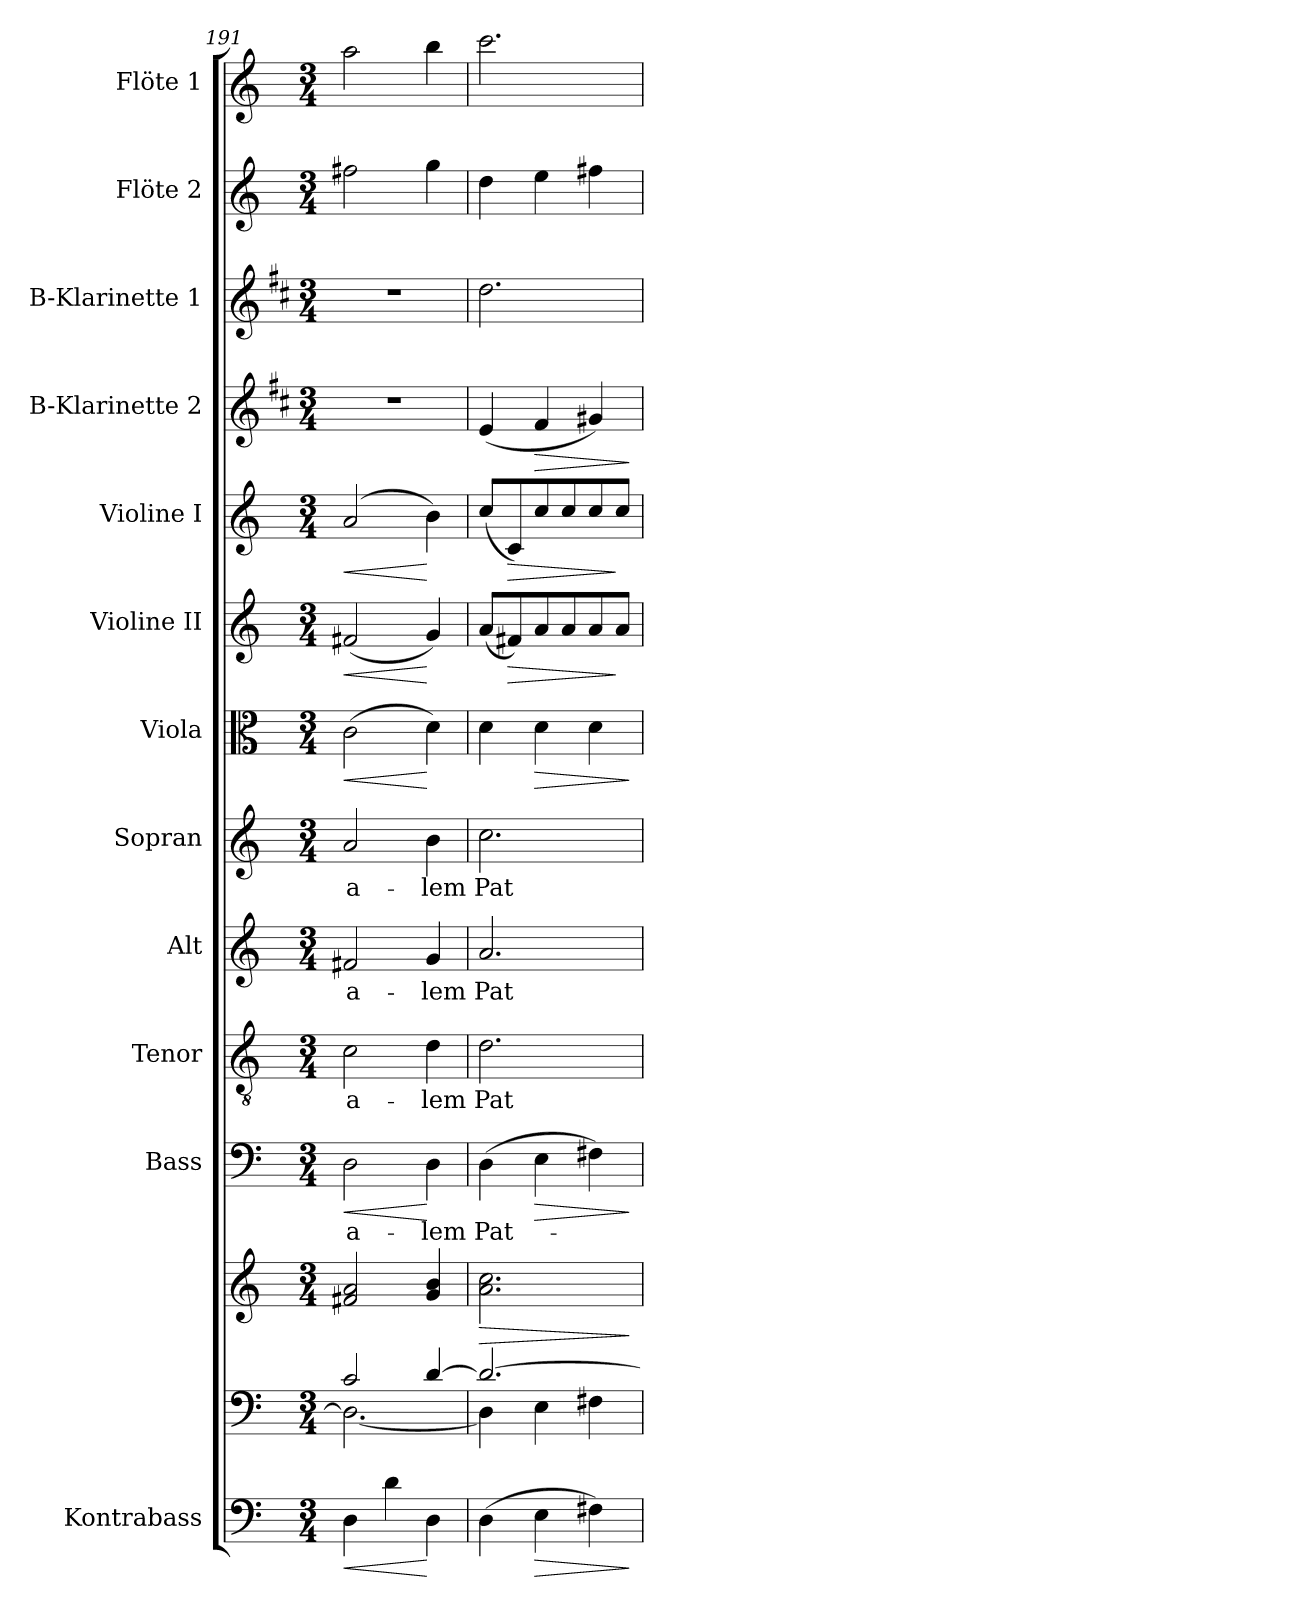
**kern	**dynam	**kern	**kern	**dynam	**kern	**text	**dynam	**kern	**text	**kern	**text	**kern	**text	**kern	**dynam	**kern	**dynam	**kern	**dynam	**kern	**dynam	**kern	**kern	**kern
*part13	*part13	*part12	*part12	*part12	*part11	*part11	*part11	*part10	*part10	*part9	*part9	*part8	*part8	*part7	*part7	*part6	*part6	*part5	*part5	*part4	*part4	*part3	*part2	*part1
*staff14	*staff14	*staff13	*staff12	*staff12/13	*staff11	*staff11	*staff11	*staff10	*staff10	*staff9	*staff9	*staff8	*staff8	*staff7	*staff7	*staff6	*staff6	*staff5	*staff5	*staff4	*staff4	*staff3	*staff2	*staff1
*I"Kontrabass	*	*	*	*	*I"Bass	*	*	*I"Tenor	*	*I"Alt	*	*I"Sopran	*	*I"Viola	*	*I"Violine II	*	*I"Violine I	*	*I"B-Klarinette 2	*	*I"B-Klarinette 1	*I"Flöte 2	*I"Flöte 1
*I'Kb.	*	*	*	*	*I'B.	*	*	*I'T.	*	*I'A.	*	*I'S.	*	*I'Vla.	*	*I'Vl. II	*	*I'Vl. I	*	*I'B Kl. 2	*	*I'B Kl. 1	*I'Fl. 2	*I'Fl. 1
*clefF4	*	*clefF4	*clefG2	*	*clefF4	*	*	*clefGv2	*	*clefG2	*	*clefG2	*	*clefC3	*	*clefG2	*	*clefG2	*	*clefG2	*	*clefG2	*clefG2	*clefG2
*ITrd7c12	*	*	*	*	*	*	*	*	*	*	*	*	*	*	*	*	*	*	*	*ITrd1c2	*	*ITrd1c2	*	*
*k[]	*	*k[]	*k[]	*	*k[]	*	*	*k[]	*	*k[]	*	*k[]	*	*k[]	*	*k[]	*	*k[]	*	*k[]	*	*k[]	*k[]	*k[]
*C:	*	*C:	*C:	*	*C:	*	*	*C:	*	*C:	*	*C:	*	*C:	*	*C:	*	*C:	*	*C:	*	*C:	*C:	*C:
*M3/4	*	*M3/4	*M3/4	*	*M3/4	*	*	*M3/4	*	*M3/4	*	*M3/4	*	*M3/4	*	*M3/4	*	*M3/4	*	*M3/4	*	*M3/4	*M3/4	*M3/4
=191	=191	=191	=191	=191	=191	=191	=191	=191	=191	=191	=191	=191	=191	=191	=191	=191	=191	=191	=191	=191	=191	=191	=191	=191
!	!LO:HP:b	!	!	!	!	!LO:LY:b	!LO:HP:b	!	!LO:LY:b	!	!LO:LY:b	!	!LO:LY:b	!	!LO:HP:b	!	!LO:HP:b	!	!LO:HP:b	!	!	!	!	!
*	*	*^	*	*	*	*	*	*	*	*	*	*	*	*	*	*	*	*	*	*	*	*	*	*
4DD\	<	2c/	2.D\_	2f#X/ 2a/	.	2D\	-a-	<	2c\	-a-	2f#X/	-a-	2a/	-a-	(>2c\	<	(<2f#X/	<	(2a/	<	2.r	.	2.r	2ff#X\	2aa\
4D\	.	.	.	.	.	.	.	.	.	.	.	.	.	.	.	.	.	.	.	.	.	.	.	.	.
!	!	!	!	!	!	!	!LO:LY:b	!	!	!LO:LY:b	!	!LO:LY:b	!	!LO:LY:b	!	!	!	!	!	!	!	!	!	!	!
4DD\	[	[>4d/	.	4g/ 4b/	.	4D\	-lem	[	4d\	-lem	4g/	-lem	4b\	-lem	4d\)	[	4g/)	[	4b\)	[	.	.	.	4gg\	4bb\
=192	=192	=192	=192	=192	=192	=192	=192	=192	=192	=192	=192	=192	=192	=192	=192	=192	=192	=192	=192	=192	=192	=192	=192	=192	=192
!	!	!	!	!	!LO:HP:b	!	!LO:LY:b	!	!	!LO:LY:b	!	!LO:LY:b	!	!LO:LY:b	!	!	!	!	!	!	!	!	!	!	!
(>4DD\	.	2.d/_	4D\]	2.a\ 2.cc\	>	(>4D\	Pat-	.	2.d\	Pat-	2.a/	Pat-	2.cc\	Pat-	4d\	.	(<8a/L	.	(<8cc/L	.	(<4d/	.	2.cc\	4dd\	2.ccc\
!	!	!	!	!	!	!	!	!	!	!	!	!	!	!	!	!	!	!LO:HP:b	!	!LO:HP:b	!	!	!	!	!
.	.	.	.	.	.	.	.	.	.	.	.	.	.	.	.	.	8f#X/)	>	8c/)	>	.	.	.	.	.
!	!LO:HP:b	!	!	!	!	!	!	!LO:HP:b	!	!	!	!	!	!	!	!LO:HP:b	!	!	!	!	!	!LO:HP:b	!	!	!
4EE\	>	.	4E\	.	.	4E\	.	>	.	.	.	.	.	.	4d\	>	8a/	.	8cc/	.	4e/	>	.	4ee\	.
.	.	.	.	.	.	.	.	.	.	.	.	.	.	.	.	.	8a/	.	8cc/	.	.	.	.	.	.
4FF#X\)	.	.	4F#X\	.	.	4F#X\)	.	.	.	.	.	.	.	.	4d\	.	8a/	.	8cc/	.	4f#X/)	.	.	4ff#X\	.
.	.	.	.	.	.	.	.	.	.	.	.	.	.	.	.	.	8a/J	]	8cc/J	]	.	.	.	.	.
*	*	*v	*v	*	*	*	*	*	*	*	*	*	*	*	*	*	*	*	*	*	*	*	*	*	*
.	]	.	.	]	.	.	]	.	.	.	.	.	.	.	]	.	.	.	.	.	]	.	.	.
=	=	=	=	=	=	=	=	=	=	=	=	=	=	=	=	=	=	=	=	=	=	=	=	=
*-	*-	*-	*-	*-	*-	*-	*-	*-	*-	*-	*-	*-	*-	*-	*-	*-	*-	*-	*-	*-	*-	*-	*-	*-
